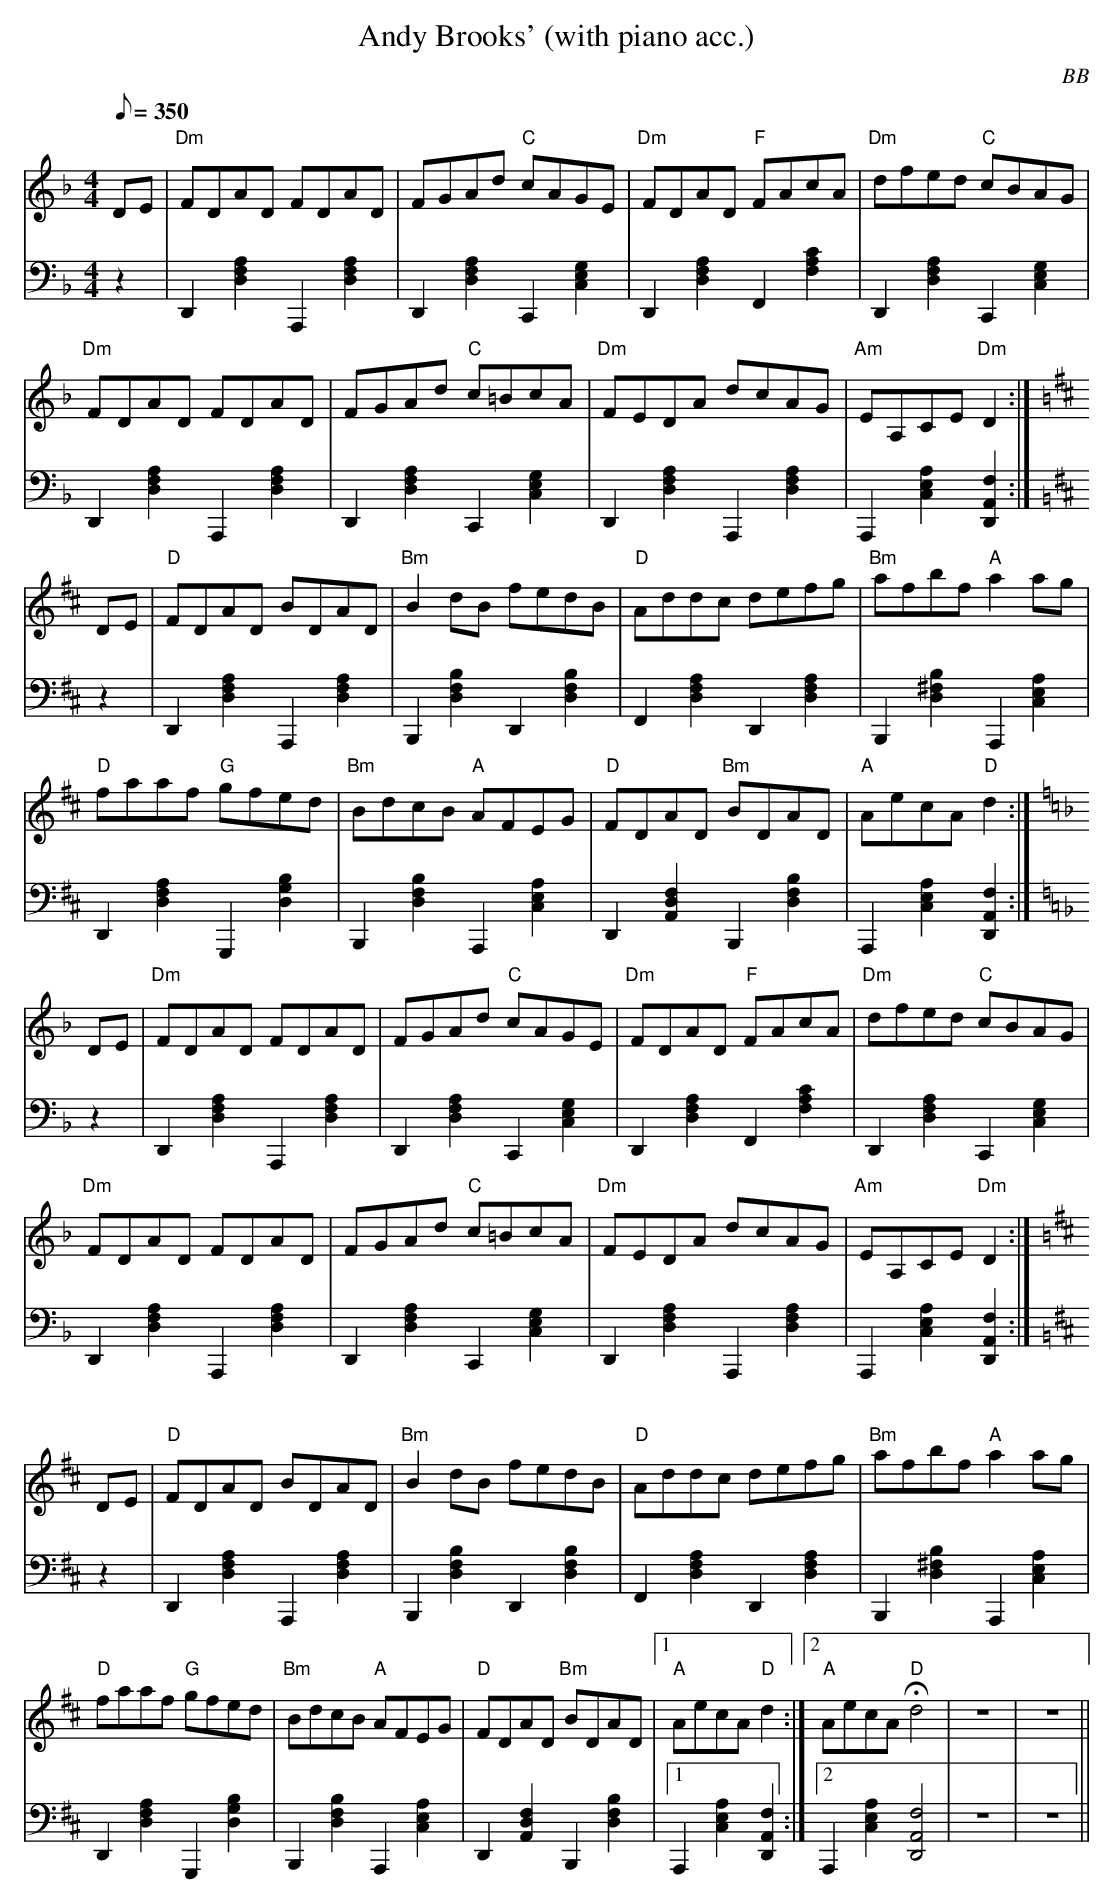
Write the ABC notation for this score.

X:1
T: Andy Brooks' (with piano acc.)
C: BB
M: 4/4
L: 1/8
Q: 1/8=350
V: 1 program 1 110 %fiddle
V: 2 program 1 01 volume=63 clef=bass m=D
K: Dm
[V:1] DE|"Dm"FDAD FDAD|FGAd "C"cAGE|"Dm"FDAD "F"FAcA|"Dm"dfed "C"cBAG|
[V:2] z2|D,2[D2A2F2]A,,2[D2A2F2]|D,2[D2A2F2]C,2[C2G2E2]|D,2[D2A2F2]F,2[F2A2c2]|\
D,2[D2A2F2]C,2[C2G2E2]|
[V:1] "Dm"FDAD FDAD|FGAd "C"c=BcA|"Dm"FEDA dcAG|"Am"EA,CE "Dm"D2 :|
[V:2] D,2[D2A2F2]A,,2[D2A2F2]|D,2[D2A2F2]C,2[C2G2E2]|D,2[D2A2F2]A,,2[D2A2F2]|\
A,,2[A2E2C2][D,2A,2F2]:|
[V:1][K:D] DE|"D"FDAD BDAD|"Bm"B2 dB fedB|"D"Addc defg|"Bm"afbf "A"a2 ag|
[V:2][K:D] z2|D,2[D2A2F2]A,,2[D2A2F2]|B,,2[F2B2D2]D,2[F2B2D2]|F,2[D2A2F2]D,2[D2A2F2]|\
B,,2[^F2B2D2]A,,2[A2E2C2]|
[V:1] "D"faaf "G"gfed|"Bm"BdcB "A"AFEG|"D"FDAD "Bm"BDAD|"A"AecA "D"d2 :|
[V:2] D,2[A2F2D2]G,,2[D2B2G2]|B,,2[F2B2D2]A,,2[A2E2C2]|D,2[A,2D2F2]B,,2[F2B2D2]|\
A,,2[E2A2C2][D,2A,2F2] :|
[V:1][K: Dm]DE|"Dm"FDAD FDAD|FGAd "C"cAGE|"Dm"FDAD "F"FAcA|"Dm"dfed "C"cBAG|
[V:2][K: Dm]z2|D,2[D2A2F2]A,,2[D2A2F2]|D,2[D2A2F2]C,2[C2G2E2]|D,2[D2A2F2]F,2[F2A2c2]|\
D,2[D2A2F2]C,2[C2G2E2]|
[V:1]"Dm"FDAD FDAD|FGAd "C"c=BcA|"Dm"FEDA dcAG|"Am"EA,CE "Dm"D2 :|
[V:2] D,2[D2A2F2]A,,2[D2A2F2]|D,2[D2A2F2]C,2[C2G2E2]|D,2[D2A2F2]A,,2[D2A2F2]|\
A,,2[A2E2C2][D,2A,2F2]:|
[V:1][K:D] DE|"D"FDAD BDAD|"Bm"B2 dB fedB|"D"Addc defg|"Bm"afbf "A"a2 ag|
[V:2][K:D] z2|D,2[D2A2F2]A,,2[D2A2F2]|B,,2[F2B2D2]D,2[F2B2D2]|F,2[D2A2F2]D,2[D2A2F2]|\
B,,2[^F2B2D2]A,,2[A2E2C2]|
[V:1] "D"faaf "G"gfed|"Bm"BdcB "A"AFEG|"D"FDAD "Bm"BDAD|1"A"AecA "D"d2 :|2\
"A"AecA "D"Hd4|z8|z8||
[V:2] D,2[A2F2D2]G,,2[D2B2G2]|B,,2[F2B2D2]A,,2[A2E2C2]|D,2[A,2D2F2]B,,2[F2B2D2]|1\
A,,2[E2A2C2][D,2A,2F2] :|2 A,,2[E2A2C2][D,4A,4F4]|z8|z8||
